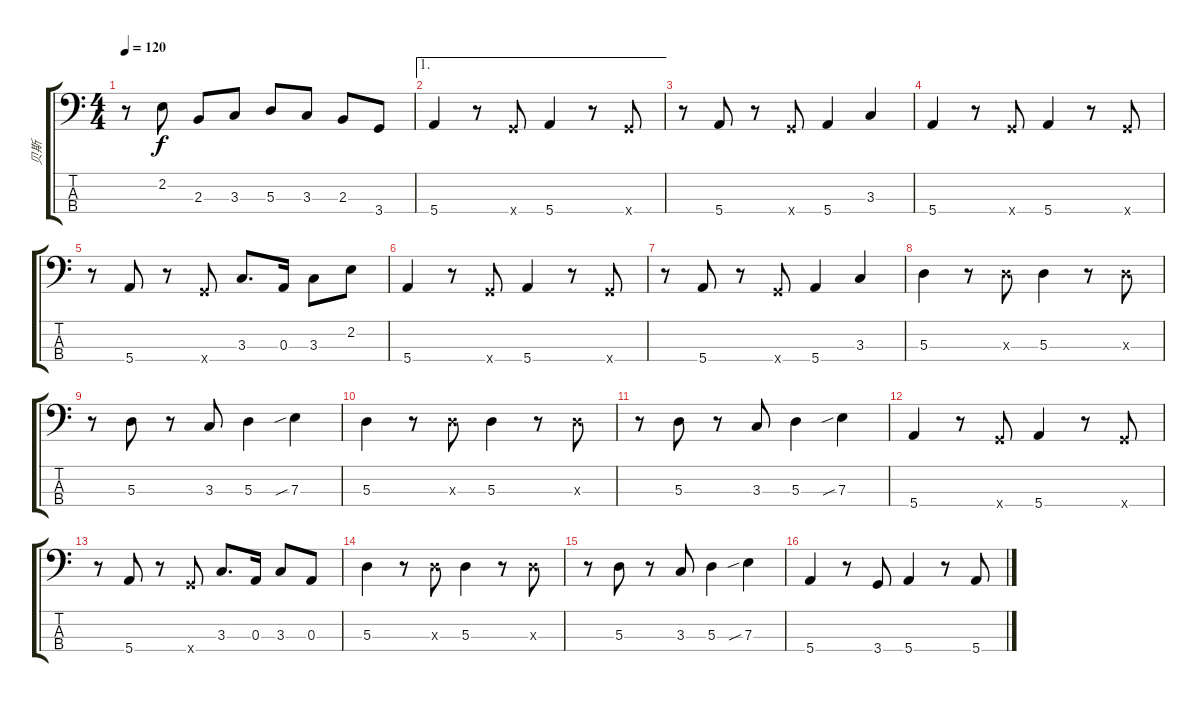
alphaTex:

\track ("贝斯" "贝斯") {instrument electricbassfinger}
\staff {score tabs}
\tuning (G2 D2 A1 E1) {hide}
\ts (4 4)
\tempo 120
\clef f4
\ks c
r.8{dy f} 2.2.8 2.3.8 3.3.8 5.3.8 3.3.8 2.3.8 3.4.8 |
\ae 1
5.4.4 r.8 3.4{x}.8 5.4.4 r.8 3.4{x}.8 |
r.8 5.4.8 r.8 3.4{x}.8 5.4.4 3.3.4 |
5.4.4 r.8 3.4{x}.8 5.4.4 r.8 3.4{x}.8 |
r.8 5.4.8 r.8 3.4{x}.8 3.3.8{d} 0.3.16 3.3.8 2.2.8 |
5.4.4 r.8 3.4{x}.8 5.4.4 r.8 3.4{x}.8 |
r.8 5.4.8 r.8 3.4{x}.8 5.4.4 3.3.4 |
5.3.4 r.8 5.3{x}.8 5.3.4 r.8 5.3{x}.8 |
r.8 5.3.8 r.8 3.3.8 5.3.4 7.3{sib}.4 |
5.3.4 r.8 5.3{x}.8 5.3.4 r.8 5.3{x}.8 |
r.8 5.3.8 r.8 3.3.8 5.3.4 7.3{sib}.4 |
5.4.4 r.8 3.4{x}.8 5.4.4 r.8 3.4{x}.8 |
r.8 5.4.8 r.8 3.4{x}.8 3.3.8{d} 0.3.16 3.3.8 0.3.8 |
5.3.4 r.8 5.3{x}.8 5.3.4 r.8 5.3{x}.8 |
r.8 5.3.8 r.8 3.3.8 5.3.4 7.3{sib}.4 |
5.4.4 r.8 3.4.8 5.4.4 r.8 5.4.8
